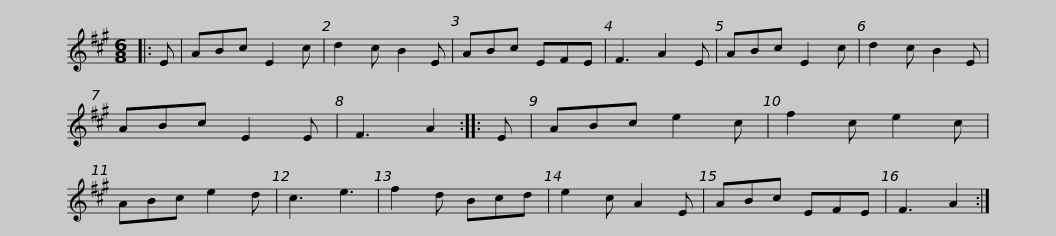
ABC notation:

X:1
L:1/8
M:6/8
I:linebreak $
K:A
V:1 treble
V:1
|: E | ABc E2 c | d2 c B2 E | ABc EFE | F3 A2 E | %5
 ABc E2 c | d2 c B2 E | ABc E2 E | F3 A2 ::$ E | %10
 ABc e2 c | f2 c e2 c | ABc e2 d | c3 e3 | f2 d Bcd | %15
 e2 c A2 E | ABc EFE | F3 A2 :| %18
